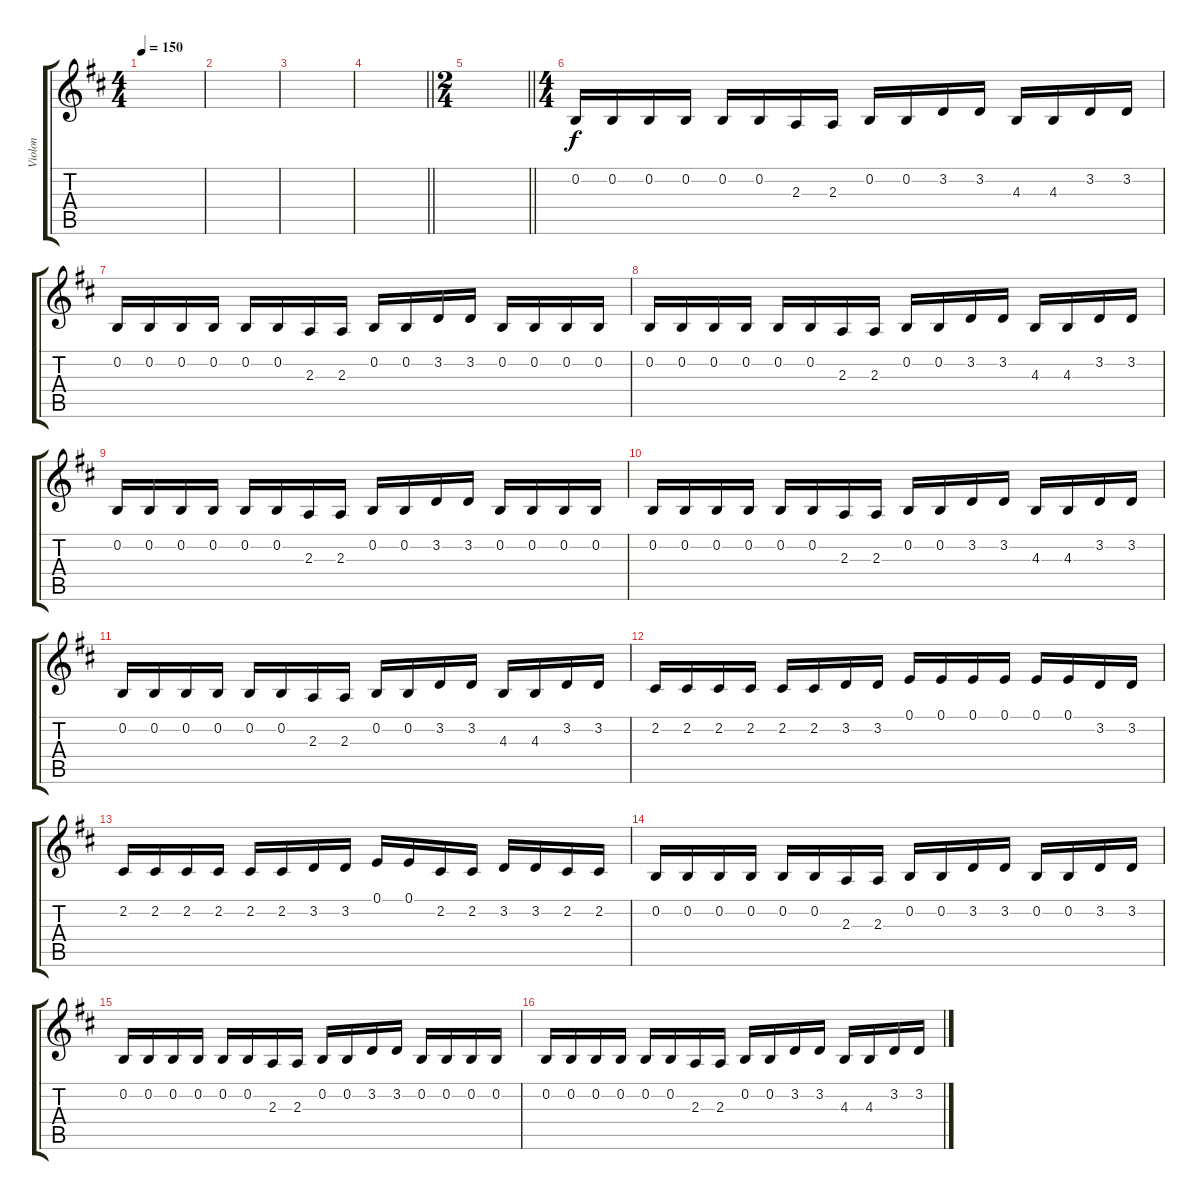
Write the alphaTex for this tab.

\track ("Violon" "Violon") {instrument violin}
\staff {score tabs}
\tuning (E4 B3 G3 D3 A2 E2) {hide}
\ts (4 4)
\tempo 150
\clef g2
\ks d
|
|
|
\barLineRight lightlight
|
\ts (2 4)
\barLineRight lightlight
|
\ts (4 4)
0.2.16 0.2.16 0.2.16 0.2.16 0.2.16 0.2.16 2.3.16 2.3.16 0.2.16 0.2.16 3.2.16 3.2.16 4.3.16 4.3.16 3.2.16 3.2.16 |
0.2.16 0.2.16 0.2.16 0.2.16 0.2.16 0.2.16 2.3.16 2.3.16 0.2.16 0.2.16 3.2.16 3.2.16 0.2.16 0.2.16 0.2.16 0.2.16 |
0.2.16 0.2.16 0.2.16 0.2.16 0.2.16 0.2.16 2.3.16 2.3.16 0.2.16 0.2.16 3.2.16 3.2.16 4.3.16 4.3.16 3.2.16 3.2.16 |
0.2.16 0.2.16 0.2.16 0.2.16 0.2.16 0.2.16 2.3.16 2.3.16 0.2.16 0.2.16 3.2.16 3.2.16 0.2.16 0.2.16 0.2.16 0.2.16 |
0.2.16 0.2.16 0.2.16 0.2.16 0.2.16 0.2.16 2.3.16 2.3.16 0.2.16 0.2.16 3.2.16 3.2.16 4.3.16 4.3.16 3.2.16 3.2.16 |
0.2.16 0.2.16 0.2.16 0.2.16 0.2.16 0.2.16 2.3.16 2.3.16 0.2.16 0.2.16 3.2.16 3.2.16 4.3.16 4.3.16 3.2.16 3.2.16 |
2.2.16 2.2.16 2.2.16 2.2.16 2.2.16 2.2.16 3.2.16 3.2.16 0.1.16 0.1.16 0.1.16 0.1.16 0.1.16 0.1.16 3.2.16 3.2.16 |
2.2.16 2.2.16 2.2.16 2.2.16 2.2.16 2.2.16 3.2.16 3.2.16 0.1.16 0.1.16 2.2.16 2.2.16 3.2.16 3.2.16 2.2.16 2.2.16 |
0.2.16 0.2.16 0.2.16 0.2.16 0.2.16 0.2.16 2.3.16 2.3.16 0.2.16 0.2.16 3.2.16 3.2.16 0.2.16 0.2.16 3.2.16 3.2.16 |
0.2.16 0.2.16 0.2.16 0.2.16 0.2.16 0.2.16 2.3.16 2.3.16 0.2.16 0.2.16 3.2.16 3.2.16 0.2.16 0.2.16 0.2.16 0.2.16 |
0.2.16 0.2.16 0.2.16 0.2.16 0.2.16 0.2.16 2.3.16 2.3.16 0.2.16 0.2.16 3.2.16 3.2.16 4.3.16 4.3.16 3.2.16 3.2.16
